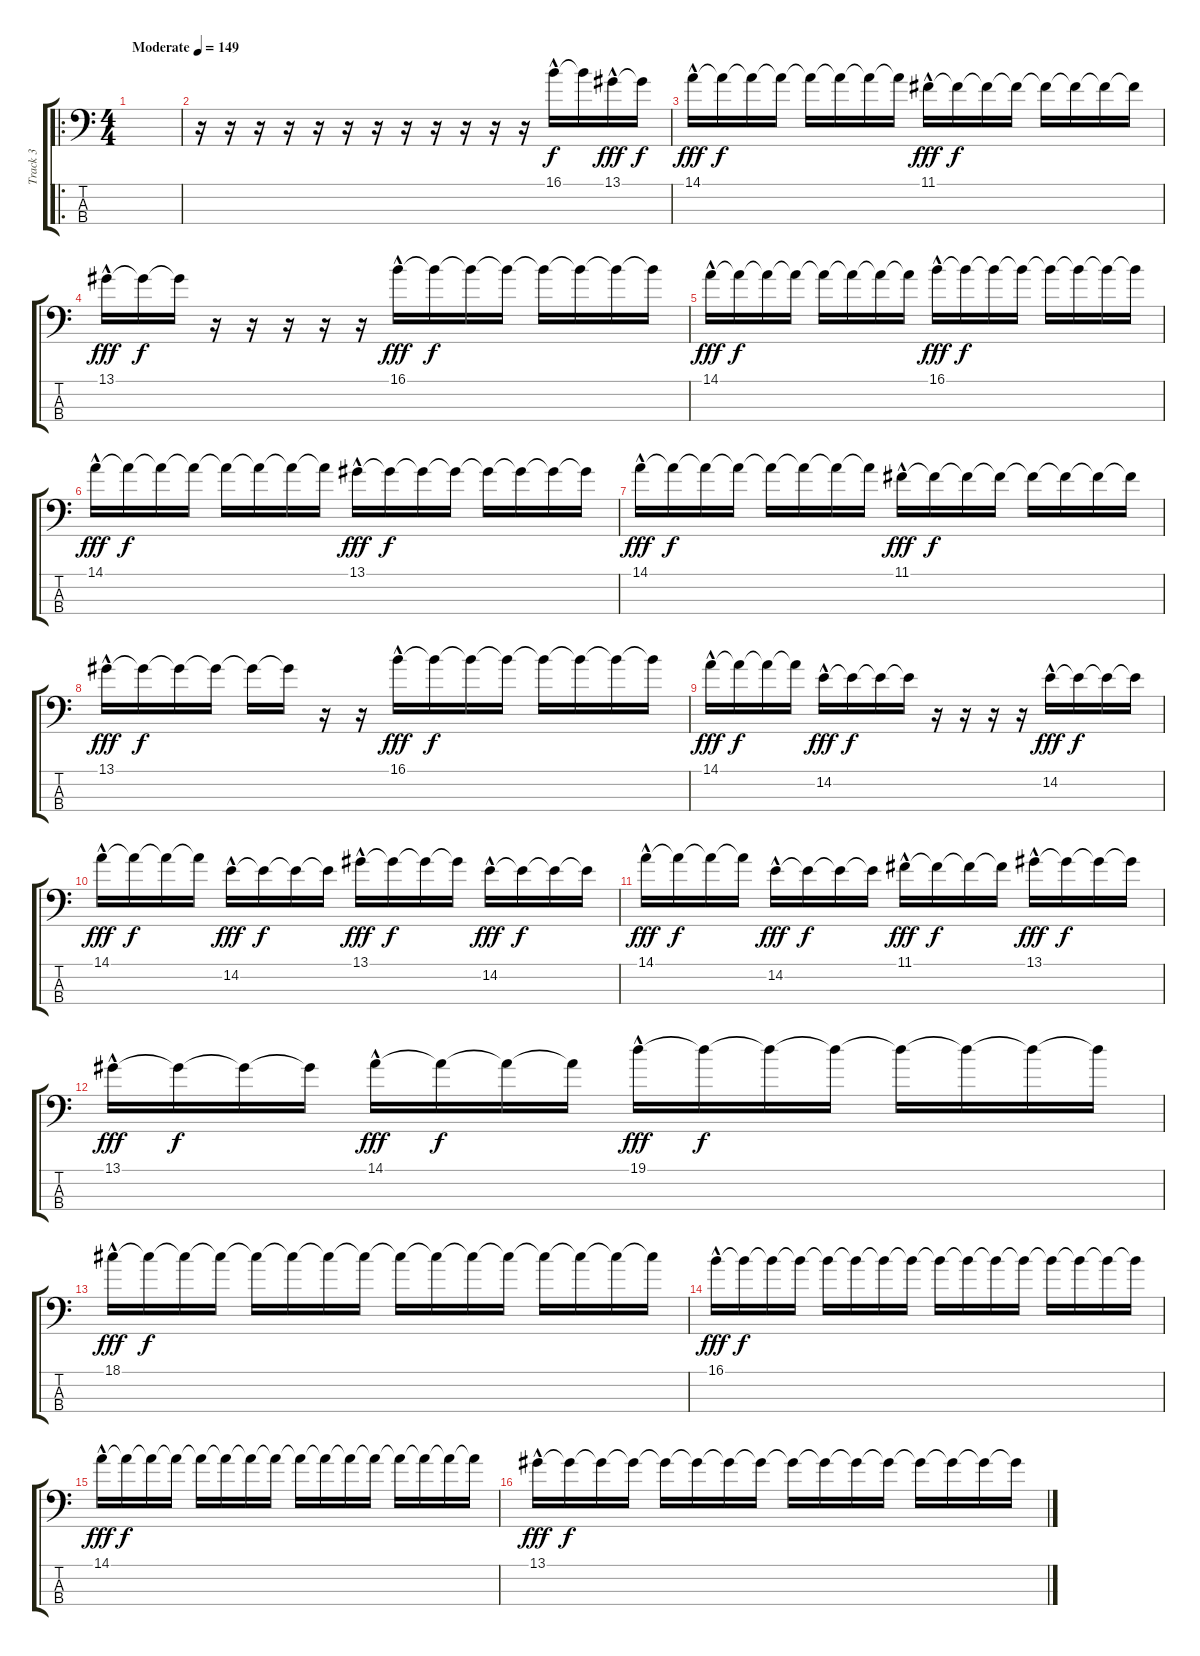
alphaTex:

\track ("Track 3" "Track 3") {instrument electricbasspick bank 2}
\staff {score tabs}
\tuning (G2 D2 A1 E1) {hide}
\ro
\ts (4 4)
\tempo (149 "Moderate")
\clef f4
\ks c
|
r.16 r.16 r.16 r.16 r.16 r.16 r.16 r.16 r.16 r.16 r.16 r.16 16.1{hac}.16 16.1{t}.16{dy f} 13.1{hac}.16{dy fff} 13.1{t}.16{dy f} |
14.1{hac}.16{dy fff} 14.1{t}.16{dy f} 14.1{t}.16 14.1{t}.16 14.1{t}.16 14.1{t}.16 14.1{t}.16 14.1{t}.16 11.1{hac}.16{dy fff} 11.1{t}.16{dy f} 11.1{t}.16 11.1{t}.16 11.1{t}.16 11.1{t}.16 11.1{t}.16 11.1{t}.16 |
13.1{hac}.16{dy fff} 13.1{t}.16{dy f} 13.1{t}.16 r.16 r.16 r.16 r.16 r.16 16.1{hac}.16{dy fff} 16.1{t}.16{dy f} 16.1{t}.16 16.1{t}.16 16.1{t}.16 16.1{t}.16 16.1{t}.16 16.1{t}.16 |
14.1{hac}.16{dy fff} 14.1{t}.16{dy f} 14.1{t}.16 14.1{t}.16 14.1{t}.16 14.1{t}.16 14.1{t}.16 14.1{t}.16 16.1{hac}.16{dy fff} 16.1{t}.16{dy f} 16.1{t}.16 16.1{t}.16 16.1{t}.16 16.1{t}.16 16.1{t}.16 16.1{t}.16 |
14.1{hac}.16{dy fff} 14.1{t}.16{dy f} 14.1{t}.16 14.1{t}.16 14.1{t}.16 14.1{t}.16 14.1{t}.16 14.1{t}.16 13.1{hac}.16{dy fff} 13.1{t}.16{dy f} 13.1{t}.16 13.1{t}.16 13.1{t}.16 13.1{t}.16 13.1{t}.16 13.1{t}.16 |
14.1{hac}.16{dy fff} 14.1{t}.16{dy f} 14.1{t}.16 14.1{t}.16 14.1{t}.16 14.1{t}.16 14.1{t}.16 14.1{t}.16 11.1{hac}.16{dy fff} 11.1{t}.16{dy f} 11.1{t}.16 11.1{t}.16 11.1{t}.16 11.1{t}.16 11.1{t}.16 11.1{t}.16 |
13.1{hac}.16{dy fff} 13.1{t}.16{dy f} 13.1{t}.16 13.1{t}.16 13.1{t}.16 13.1{t}.16 r.16 r.16 16.1{hac}.16{dy fff} 16.1{t}.16{dy f} 16.1{t}.16 16.1{t}.16 16.1{t}.16 16.1{t}.16 16.1{t}.16 16.1{t}.16 |
14.1{hac}.16{dy fff} 14.1{t}.16{dy f} 14.1{t}.16 14.1{t}.16 14.2{hac}.16{dy fff} 14.2{t}.16{dy f} 14.2{t}.16 14.2{t}.16 r.16 r.16 r.16 r.16 14.2{hac}.16{dy fff} 14.2{t}.16{dy f} 14.2{t}.16 14.2{t}.16 |
14.1{hac}.16{dy fff} 14.1{t}.16{dy f} 14.1{t}.16 14.1{t}.16 14.2{hac}.16{dy fff} 14.2{t}.16{dy f} 14.2{t}.16 14.2{t}.16 13.1{hac}.16{dy fff} 13.1{t}.16{dy f} 13.1{t}.16 13.1{t}.16 14.2{hac}.16{dy fff} 14.2{t}.16{dy f} 14.2{t}.16 14.2{t}.16 |
14.1{hac}.16{dy fff} 14.1{t}.16{dy f} 14.1{t}.16 14.1{t}.16 14.2{hac}.16{dy fff} 14.2{t}.16{dy f} 14.2{t}.16 14.2{t}.16 11.1{hac}.16{dy fff} 11.1{t}.16{dy f} 11.1{t}.16 11.1{t}.16 13.1{hac}.16{dy fff} 13.1{t}.16{dy f} 13.1{t}.16 13.1{t}.16 |
13.1{hac}.16{dy fff} 13.1{t}.16{dy f} 13.1{t}.16 13.1{t}.16 14.1{hac}.16{dy fff} 14.1{t}.16{dy f} 14.1{t}.16 14.1{t}.16 19.1{hac}.16{dy fff} 19.1{t}.16{dy f} 19.1{t}.16 19.1{t}.16 19.1{t}.16 19.1{t}.16 19.1{t}.16 19.1{t}.16 |
18.1{hac}.16{dy fff} 18.1{t}.16{dy f} 18.1{t}.16 18.1{t}.16 18.1{t}.16 18.1{t}.16 18.1{t}.16 18.1{t}.16 18.1{t}.16 18.1{t}.16 18.1{t}.16 18.1{t}.16 18.1{t}.16 18.1{t}.16 18.1{t}.16 18.1{t}.16 |
16.1{hac}.16{dy fff} 16.1{t}.16{dy f} 16.1{t}.16 16.1{t}.16 16.1{t}.16 16.1{t}.16 16.1{t}.16 16.1{t}.16 16.1{t}.16 16.1{t}.16 16.1{t}.16 16.1{t}.16 16.1{t}.16 16.1{t}.16 16.1{t}.16 16.1{t}.16 |
14.1{hac}.16{dy fff} 14.1{t}.16{dy f} 14.1{t}.16 14.1{t}.16 14.1{t}.16 14.1{t}.16 14.1{t}.16 14.1{t}.16 14.1{t}.16 14.1{t}.16 14.1{t}.16 14.1{t}.16 14.1{t}.16 14.1{t}.16 14.1{t}.16 14.1{t}.16 |
13.1{hac}.16{dy fff} 13.1{t}.16{dy f} 13.1{t}.16 13.1{t}.16 13.1{t}.16 13.1{t}.16 13.1{t}.16 13.1{t}.16 13.1{t}.16 13.1{t}.16 13.1{t}.16 13.1{t}.16 13.1{t}.16 13.1{t}.16 13.1{t}.16 13.1{t}.16
